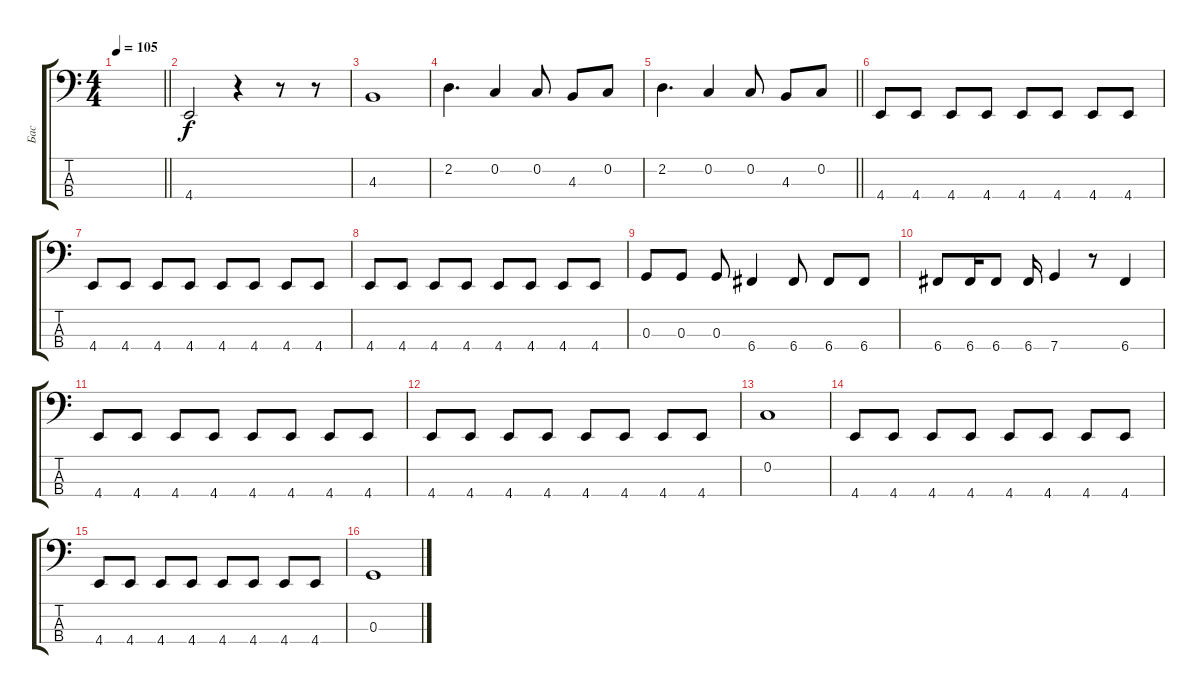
\track ("Бас" "Бас") {instrument electricbassfinger}
\staff {score tabs}
\tuning (F2 C2 G1 C1) {hide}
\ts (4 4)
\tempo 105
\clef f4
\barLineRight lightlight
\ks c
|
4.4.2 r.4 r.8 r.8 |
4.3.1 |
2.2.4{d} 0.2.4 0.2.8 4.3.8 0.2.8 |
\barLineRight lightlight
2.2.4{d} 0.2.4 0.2.8 4.3.8 0.2.8 |
4.4.8 4.4.8 4.4.8 4.4.8 4.4.8 4.4.8 4.4.8 4.4.8 |
4.4.8 4.4.8 4.4.8 4.4.8 4.4.8 4.4.8 4.4.8 4.4.8 |
4.4.8 4.4.8 4.4.8 4.4.8 4.4.8 4.4.8 4.4.8 4.4.8 |
0.3.8 0.3.8 0.3.8 6.4.4 6.4.8 6.4.8 6.4.8 |
6.4.8 6.4.16 6.4.8 6.4.16 7.4.4 r.8 6.4.4 |
4.4.8 4.4.8 4.4.8 4.4.8 4.4.8 4.4.8 4.4.8 4.4.8 |
4.4.8 4.4.8 4.4.8 4.4.8 4.4.8 4.4.8 4.4.8 4.4.8 |
0.2.1 |
4.4.8 4.4.8 4.4.8 4.4.8 4.4.8 4.4.8 4.4.8 4.4.8 |
4.4.8 4.4.8 4.4.8 4.4.8 4.4.8 4.4.8 4.4.8 4.4.8 |
0.3.1
